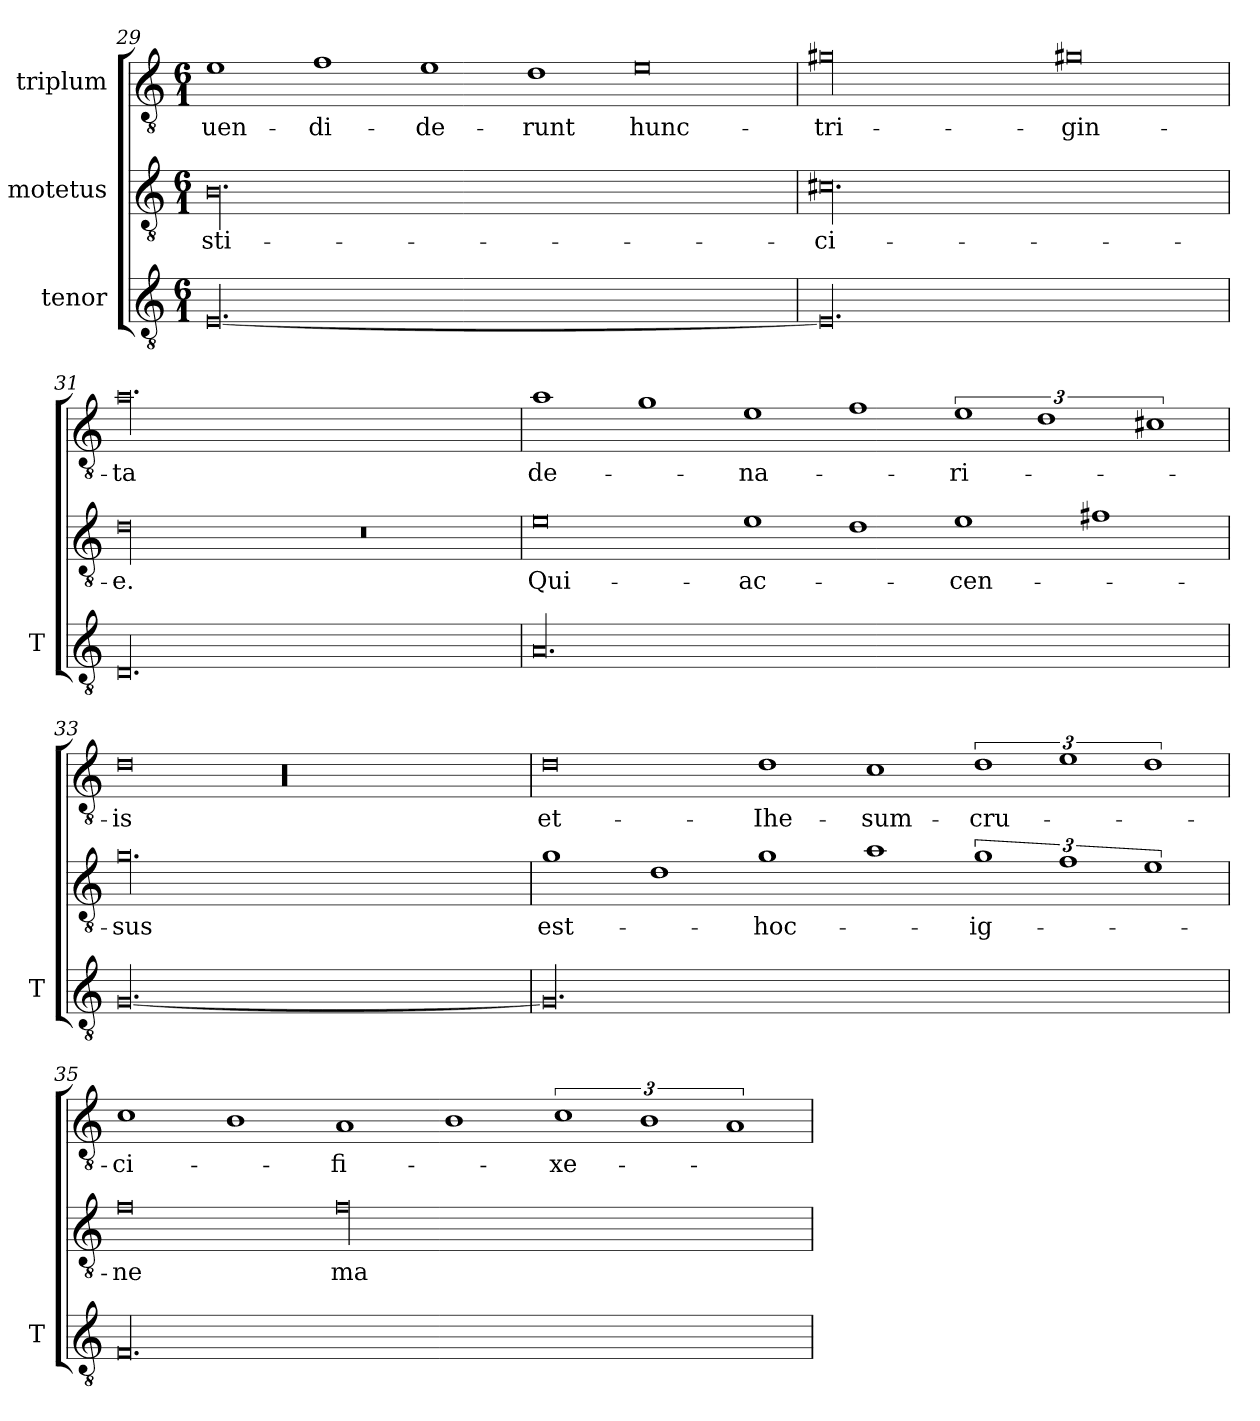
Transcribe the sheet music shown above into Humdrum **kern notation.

**kern	**kern	**text	**kern	**text
*part3	*part2	*part2	*part1	*part1
*staff3	*staff2	*staff2	*staff1	*staff1
*I"tenor	*I"motetus	*	*I"triplum	*
*I'T	*	*	*	*
*clefGv2	*clefGv2	*	*clefGv2	*
*k[]	*k[]	*	*k[]	*
*C:	*C:	*	*C:	*
*M6/1	*M6/1	*	*M6/1	*
=29	=29	=29	=29	=29
[00.E/	00.B\	-sti-	1e\	uen-
.	.	.	1f\	-di-
.	.	.	1e\	-de-
.	.	.	1d\	-runt
.	.	.	0e\	hunc-
=30	=30	=30	=30	=30
00.E/]	00.c#X\	-ci-	00g#X\	tri-
.	.	.	0g#Xi\	-gin-
!!LO:LB:g=z
=31	=31	=31	=31	=31
00.D/	00d\	-e.	00.a\	-ta
.	0r	.	.	.
=32	=32	=32	=32	=32
00.A/	0e\	Qui-	1a\	de-
.	.	.	1g\	.
.	1e\	ac-	1e\	-na-
.	1d\	.	1f\	.
.	1e\	-cen-	3%2e\	-ri-
.	.	.	3%2d\	.
.	1f#Xi\	.	.	.
.	.	.	3%2c#Xi\	.
=33	=33	=33	=33	=33
[00.G/	00.g\	-sus	0d\	-is
.	.	.	00r	.
=34	=34	=34	=34	=34
00.G/]	1g\	est-	0d\	et-
.	1d\	.	.	.
.	1g\	hoc-	1d\	Ihe-
.	1a\	.	1c\	sum-
.	3%2g\	ig-	3%2d\	cru-
.	3%2f\	.	3%2e\	.
.	3%2e\	.	3%2d\	.
!!LO:LB:g=z
=35	=35	=35	=35	=35
00.F/	0f\	-ne	1c\	-ci-
.	.	.	1B\	.
.	00f\	ma-	1A/	-fi-
.	.	.	1B\	.
.	.	.	3%2c\	-xe-
.	.	.	3%2B\	.
.	.	.	3%2A/	.
=	=	=	=	=
*-	*-	*-	*-	*-
